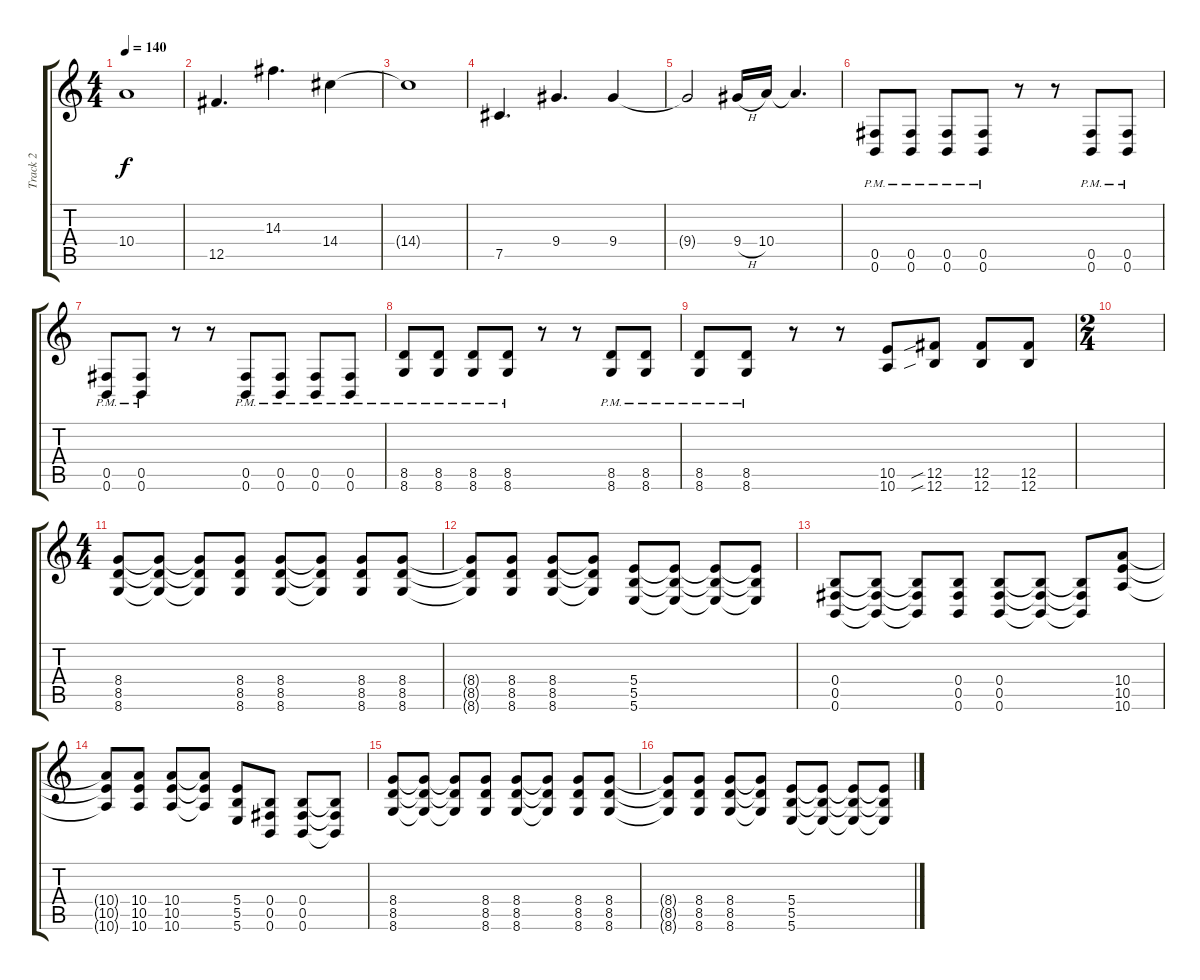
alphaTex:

\track ("Track 2" "Track 2") {instrument distortionguitar}
\staff {score tabs}
\tuning (Db4 Ab3 E3 B2 Gb2 B1) {hide}
\ts (4 4)
\tempo 140
\clef g2
\ks c
10.4{t}.1{dy f} |
12.5.4{d} 14.3.4{d} 14.4.4 |
14.4{t}.1 |
7.5.4{d} 9.4.4{d} 9.4.4 |
9.4{t}.2 9.4{h}.16 10.4.16 10.4{t}.4{d} |
(0.5{pm} 0.6{pm}).8 (0.5{pm} 0.6{pm}).8 (0.5{pm} 0.6{pm}).8 (0.5{pm} 0.6{pm}).8 r.8 r.8 (0.5{pm} 0.6{pm}).8 (0.5{pm} 0.6{pm}).8 |
(0.5{pm} 0.6{pm}).8 (0.5{pm} 0.6{pm}).8 r.8 r.8 (0.5{pm} 0.6{pm}).8 (0.5{pm} 0.6{pm}).8 (0.5{pm} 0.6{pm}).8 (0.5{pm} 0.6{pm}).8 |
(8.5{pm} 8.6{pm}).8 (8.5{pm} 8.6{pm}).8 (8.5{pm} 8.6{pm}).8 (8.5{pm} 8.6{pm}).8 r.8 r.8 (8.5{pm} 8.6{pm}).8 (8.5{pm} 8.6{pm}).8 |
(8.5{pm} 8.6{pm}).8 (8.5{pm} 8.6{pm}).8 r.8 r.8 (10.5 10.6).8 (12.5{sib} 12.6{sib}).8 (12.5 12.6).8 (12.5 12.6).8 |
\ts (2 4)
|
\ts (4 4)
(8.4 8.5 8.6).8 (8.4{t} 8.5{t} 8.6{t}).8 (8.4{t} 8.5{t} 8.6{t}).8 (8.4 8.5 8.6).8 (8.4 8.5 8.6).8 (8.4{t} 8.5{t} 8.6{t}).8 (8.4 8.5 8.6).8 (8.4 8.5 8.6).8 |
(8.4{t} 8.5{t} 8.6{t}).8 (8.4 8.5 8.6).8 (8.4 8.5 8.6).8 (8.4{t} 8.5{t} 8.6{t}).8 (5.4 5.5 5.6).8 (5.4{t} 5.5{t} 5.6{t}).8 (5.4{t} 5.5{t} 5.6{t}).8 (5.4{t} 5.5{t} 5.6{t}).8 |
(0.4 0.5 0.6).8 (0.4{t} 0.5{t} 0.6{t}).8 (0.4{t} 0.5{t} 0.6{t}).8 (0.4 0.5 0.6).8 (0.4 0.5 0.6).8 (0.4{t} 0.5{t} 0.6{t}).8 (0.4{t} 0.5{t} 0.6{t}).8 (10.4 10.5 10.6).8 |
(10.4{t} 10.5{t} 10.6{t}).8 (10.4 10.5 10.6).8 (10.4 10.5 10.6).8 (10.4{t} 10.5{t} 10.6{t}).8 (5.4 5.5 5.6).8 (0.4 0.5 0.6).8 (0.4 0.5 0.6).8 (0.4{t} 0.5{t} 0.6{t}).8 |
(8.4 8.5 8.6).8 (8.4{t} 8.5{t} 8.6{t}).8 (8.4{t} 8.5{t} 8.6{t}).8 (8.4 8.5 8.6).8 (8.4 8.5 8.6).8 (8.4{t} 8.5{t} 8.6{t}).8 (8.4 8.5 8.6).8 (8.4 8.5 8.6).8 |
(8.4{t} 8.5{t} 8.6{t}).8 (8.4 8.5 8.6).8 (8.4 8.5 8.6).8 (8.4{t} 8.5{t} 8.6{t}).8 (5.4 5.5 5.6).8 (5.4{t} 5.5{t} 5.6{t}).8 (5.4{t} 5.5{t} 5.6{t}).8 (5.4{t} 5.5{t} 5.6{t}).8
